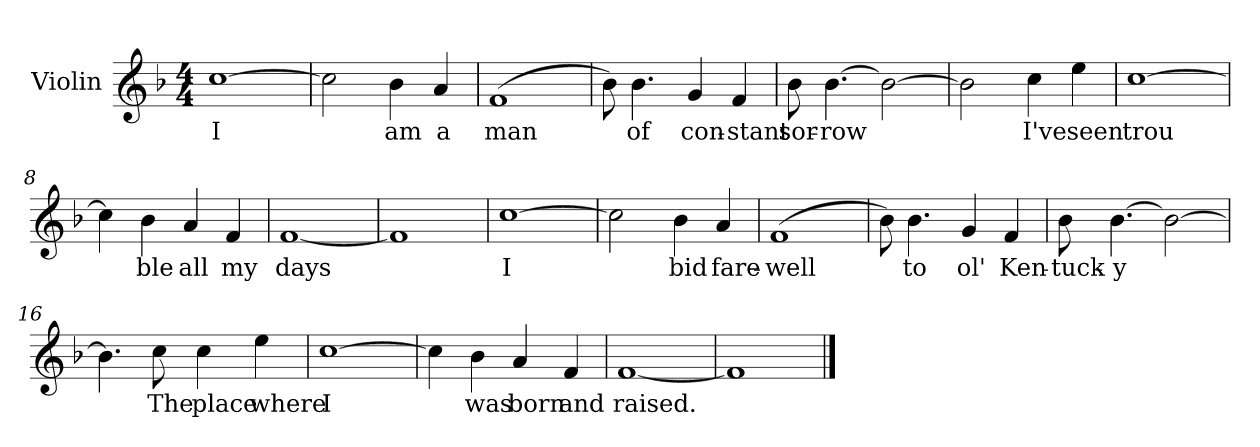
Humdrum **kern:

**kern	**text
*part1	*part1
*staff1	*staff1
*I"Violin	*
*I'Vln	*
*clefG2	*
*k[b-]	*
*F:	*
*M4/4	*
=1	=1
[1cc	I
=2	=2
2cc\]	.
4b-\	am
4a/	a
=3	=3
(1f	man
=4	=4
8b-\)	.
4.b-\	of
4g/	con-
4f/	-stant
!!LO:LB:g=z
=5	=5
8b-\	sor-
[4.b-\	-row
2b-\_	.
=6	=6
2b-\]	.
4cc\	I've
4ee\	seen
=7	=7
[1cc	trou
=8	=8
4cc\]	.
4b-\	ble
4a/	all
4f/	my
!!LO:LB:g=z
=9	=9
[1f	days
=10	=10
1f]	.
=11	=11
[1cc	I
=12	=12
2cc\]	.
4b-\	bid
4a/	fare-
!!LO:LB:g=z
=13	=13
(1f	-well
=14	=14
8b-\)	.
4.b-\	to
4g/	ol'
4f/	Ken-
=15	=15
8b-\	-tuck-
[4.b-\	-y
2b-\_	.
=16	=16
4.b-\]	.
8cc\	The
4cc\	place
4ee\	where
!!LO:LB:g=z
=17	=17
[1cc	I
=18	=18
4cc\]	.
4b-\	was
4a/	born
4f/	and
=19	=19
[1f	raised.
=20	=20
1f]	.
==	==
*-	*-
